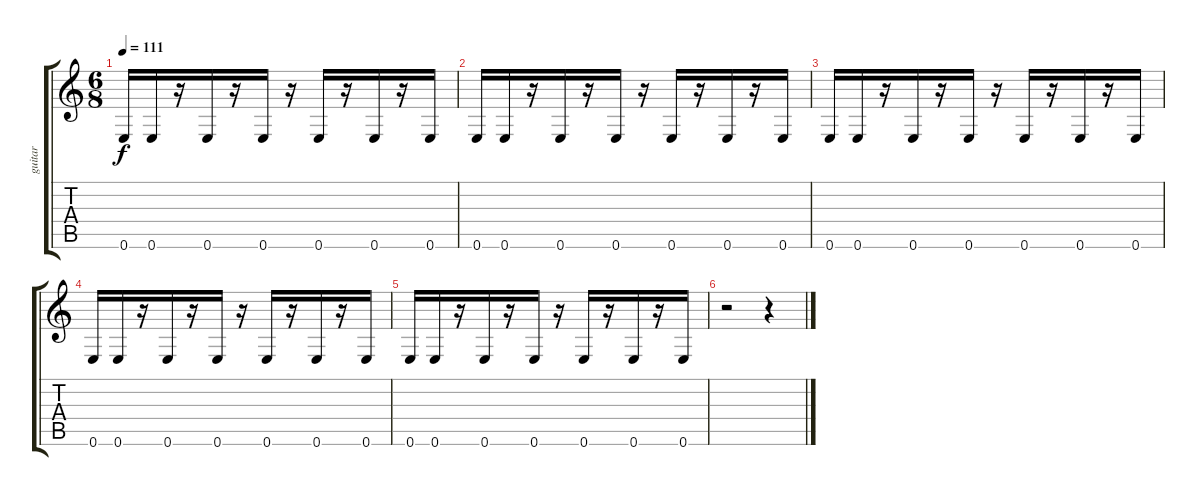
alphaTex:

\track ("guitar" "guitar") {instrument distortionguitar}
\staff {score tabs}
\tuning (E4 B3 G3 D3 A2 E2) {hide}
\ts (6 8)
\tempo 111
\clef g2
\ks c
0.6.16{dy f} 0.6.16 r.16 0.6.16 r.16 0.6.16 r.16 0.6.16 r.16 0.6.16 r.16 0.6.16 |
0.6.16 0.6.16 r.16 0.6.16 r.16 0.6.16 r.16 0.6.16 r.16 0.6.16 r.16 0.6.16 |
0.6.16 0.6.16 r.16 0.6.16 r.16 0.6.16 r.16 0.6.16 r.16 0.6.16 r.16 0.6.16 |
0.6.16 0.6.16 r.16 0.6.16 r.16 0.6.16 r.16 0.6.16 r.16 0.6.16 r.16 0.6.16 |
0.6.16 0.6.16 r.16 0.6.16 r.16 0.6.16 r.16 0.6.16 r.16 0.6.16 r.16 0.6.16 |
r.2 r.4
